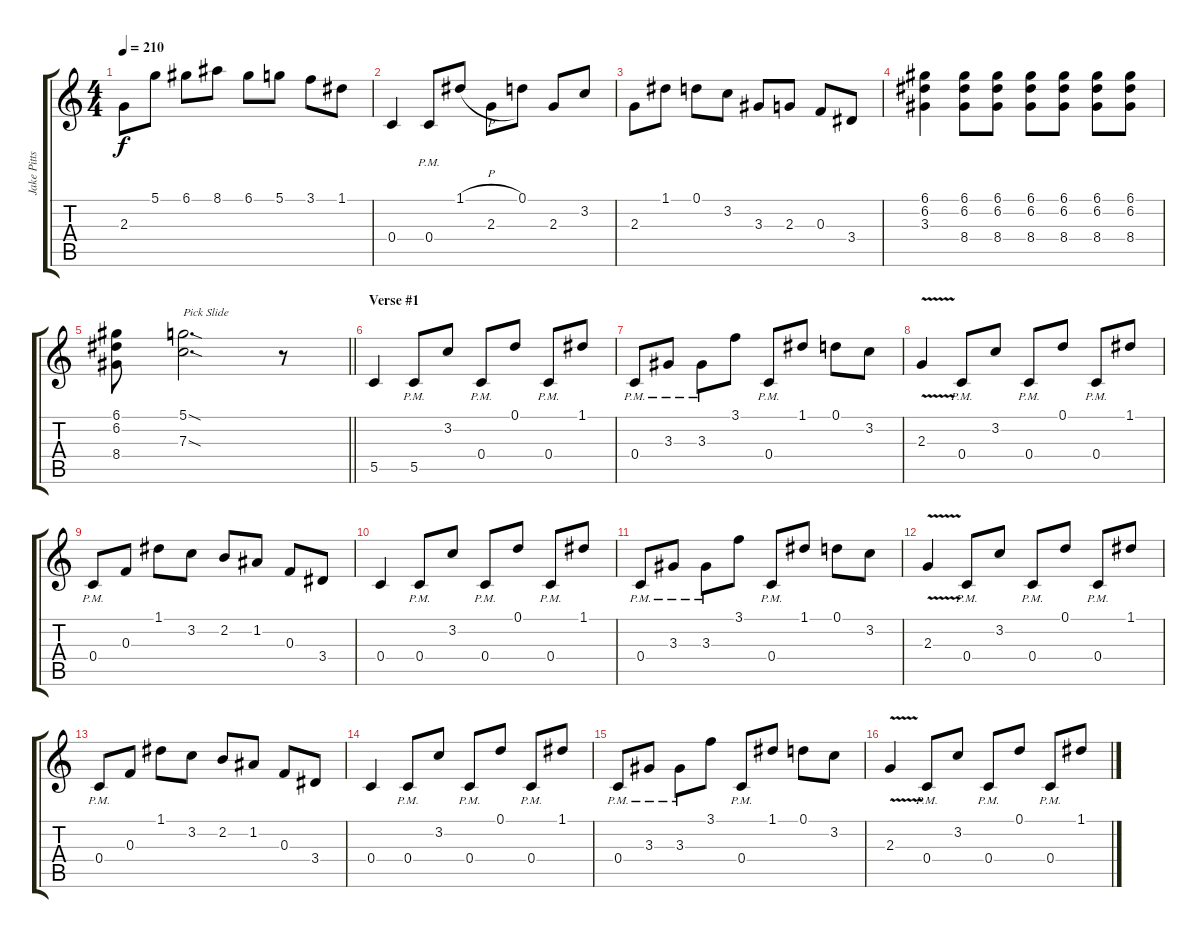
\track ("Jake Pitts" "Jake Pitts") {instrument distortionguitar}
\staff {score tabs}
\tuning (D4 A3 F3 C3 G2 C2) {hide}
\ts (4 4)
\tempo 210
\clef g2
\ks c
2.3.8{dy f} 5.1.8 6.1.8 8.1.8 6.1.8 5.1.8 3.1.8 1.1.8 |
0.4.4 0.4{pm}.8 1.1{h}.8 2.3.8 0.1.8 2.3.8 3.2.8 |
2.3.8 1.1.8 0.1.8 3.2.8 3.3.8 2.3.8 0.3.8 3.4.8 |
(6.1 6.2 3.3).4 (6.1 6.2 8.4).8 (6.1 6.2 8.4).8 (6.1 6.2 8.4).8 (6.1 6.2 8.4).8 (6.1 6.2 8.4).8 (6.1 6.2 8.4).8 |
\barLineRight lightlight
(6.1 6.2 8.4).8 (5.1{sod} 7.3{sod}).2{d txt "Pick Slide"} r.8 |
\section ("" "Verse #1")
5.5.4 5.5{pm}.8 3.2.8 0.4{pm}.8 0.1.8 0.4{pm}.8 1.1.8 |
0.4{pm}.8 3.3{pm}.8 3.3{pm}.8 3.1.8 0.4{pm}.8 1.1.8 0.1.8 3.2.8 |
2.3{v}.4 0.4{pm}.8 3.2.8 0.4{pm}.8 0.1.8 0.4{pm}.8 1.1.8 |
0.4{pm}.8 0.3.8 1.1.8 3.2.8 2.2.8 1.2.8 0.3.8 3.4.8 |
0.4.4 0.4{pm}.8 3.2.8 0.4{pm}.8 0.1.8 0.4{pm}.8 1.1.8 |
0.4{pm}.8 3.3{pm}.8 3.3{pm}.8 3.1.8 0.4{pm}.8 1.1.8 0.1.8 3.2.8 |
2.3{v}.4 0.4{pm}.8 3.2.8 0.4{pm}.8 0.1.8 0.4{pm}.8 1.1.8 |
0.4{pm}.8 0.3.8 1.1.8 3.2.8 2.2.8 1.2.8 0.3.8 3.4.8 |
0.4.4 0.4{pm}.8 3.2.8 0.4{pm}.8 0.1.8 0.4{pm}.8 1.1.8 |
0.4{pm}.8 3.3{pm}.8 3.3{pm}.8 3.1.8 0.4{pm}.8 1.1.8 0.1.8 3.2.8 |
2.3{v}.4 0.4{pm}.8 3.2.8 0.4{pm}.8 0.1.8 0.4{pm}.8 1.1.8
